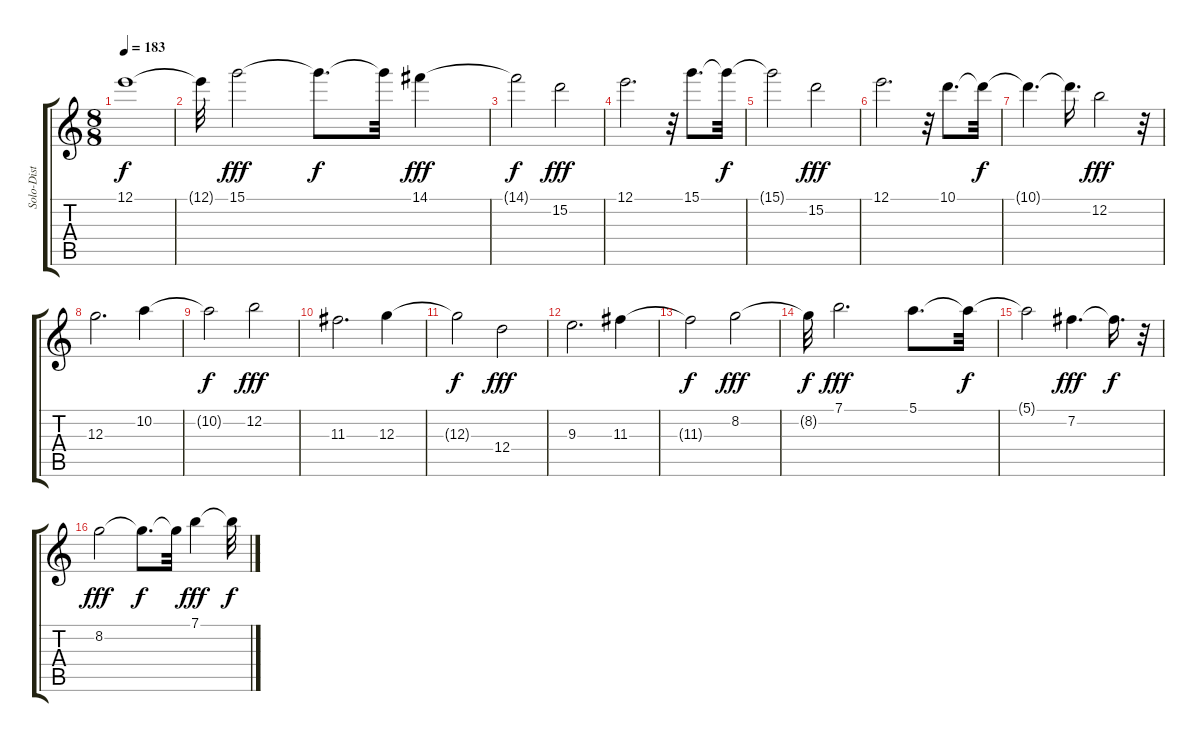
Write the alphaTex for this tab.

\track ("Solo-Dist" "Solo-Dist") {instrument distortionguitar}
\staff {score tabs}
\tuning (E4 B3 G3 D3 A2 E2) {hide}
\ts (8 8)
\tempo 183
\clef g2
\ks c
12.1{t}.1{dy f} |
12.1{t}.32 15.1.2{dy fff} 15.1{t}.8{d dy f} 15.1{t}.32 14.1.4{dy fff} |
14.1{t}.2{dy f} 15.2.2{dy fff} |
12.1.2{d} r.32 15.1.8{d} 15.1{t}.32{dy f} |
15.1{t}.2 15.2.2{dy fff} |
12.1.2{d} r.32 10.1.8{d} 10.1{t}.32{dy f} |
10.1{t}.4{d} 10.1{t}.16{d} 12.2.2{dy fff} r.32 |
12.3.2{d} 10.2.4 |
10.2{t}.2{dy f} 12.2.2{dy fff} |
11.3.2{d} 12.3.4 |
12.3{t}.2{dy f} 12.4.2{dy fff} |
9.3.2{d} 11.3.4 |
11.3{t}.2{dy f} 8.2.2{dy fff} |
8.2{t}.32{dy f} 7.1.2{d dy fff} 5.1.8{d} 5.1{t}.32{dy f} |
5.1{t}.2 7.2.4{d dy fff} 7.2{t}.16{d dy f} r.32 |
8.2.2{dy fff} 8.2{t}.8{d dy f} 8.2{t}.32 7.1.4{dy fff} 7.1{t}.32{dy f}
